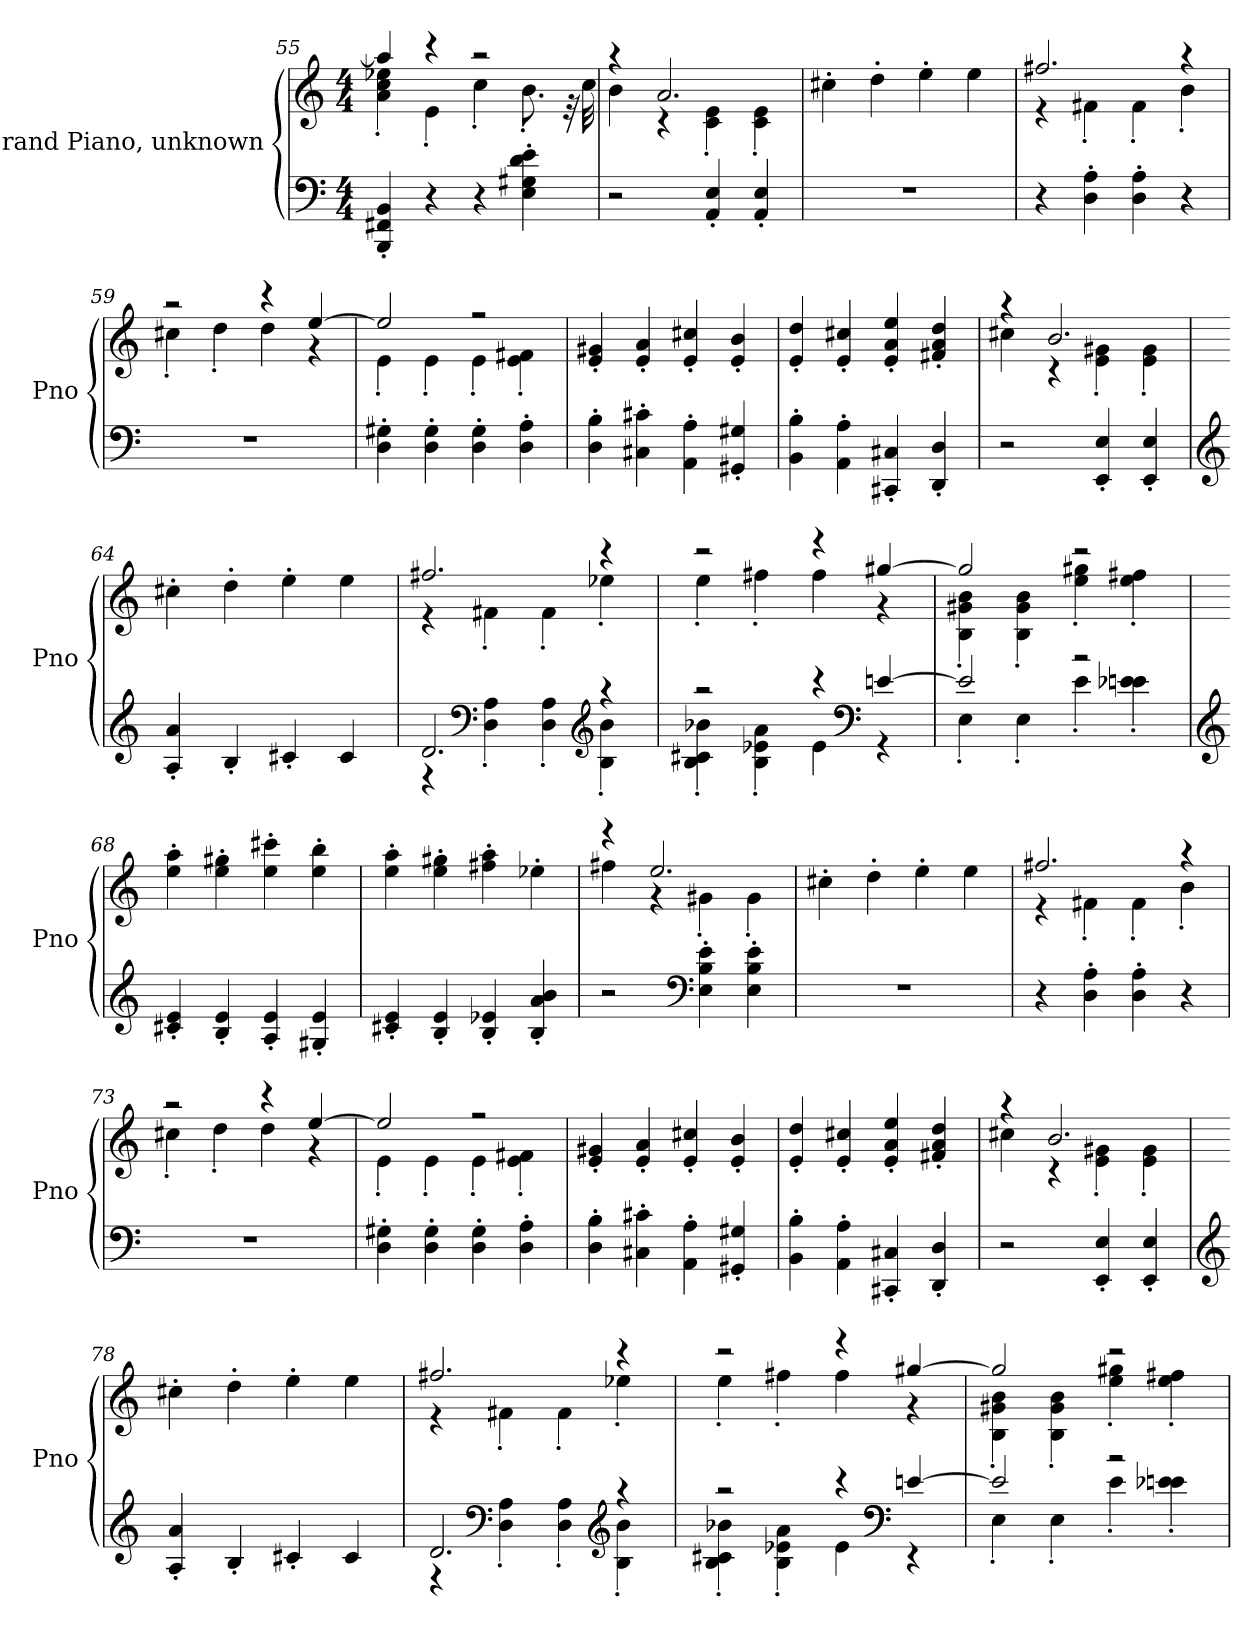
**kern	**kern
*part1	*part1
*staff2	*staff1
*I"Grand Piano, unknown	*
*I'Pno	*
*clefF4	*clefG2
*k[]	*k[]
*M4/4	*M4/4
=55	=55
*	*^
4BBB/' 4FF#X/' 4BB/'	4aa/]	4a\' 4cc\' 4ee-X\'
4r	4r	4e'\
4r	2r	4cc'\
4E\' 4G#X\' 4d\' 4e\'	.	8.b'\
.	.	32r
.	.	32cc\
=56	=56	=56
2r	4r	4b\
.	2.a/	4r
4AA/' 4E/'	.	4c\' 4e\'
4AA/' 4E/'	.	4c\' 4e\'
*	*v	*v
!!LO:LB:g=z
=57	=57
1r	4cc#X'\
.	4dd'\
.	4ee'\
.	4ee\
=58	=58
*	*^
4r	2.ff#X/	4r
4D\' 4A\'	.	4f#X'\
4D\' 4A\'	.	4f#'\
4r	4r	4b'\
=59	=59	=59
1r	2r	4cc#X'\
.	.	4dd'\
.	4r	4dd\
.	[4ee/	4r
=60	=60	=60
4D\' 4G#X\'	2ee/]	4e'\
4D\' 4G#\'	.	4e'\
4D\' 4G#\'	2r	4e'\
4D\' 4A\'	.	4e\' 4f#X\'
*	*v	*v
=61	=61
4D\' 4B\'	4e/' 4g#X/'
4C#X\' 4c#X\'	4e/' 4a/'
4AA\' 4A\'	4e/' 4cc#X/'
4GG#X/' 4G#X/'	4e/' 4b/'
=62	=62
4BB\' 4B\'	4e/' 4dd/'
4AA\' 4A\'	4e/' 4cc#X/'
4CC#X/' 4C#X/'	4e/' 4a/' 4ee/'
4DD/' 4D/'	4f#X/' 4a/' 4dd/'
=63	=63
*	*^
2r	4r	4cc#X\
.	2.b/	4r
4EE/' 4E/'	.	4e\' 4g#X\'
4EE/' 4E/'	.	4e\' 4g#\'
*	*v	*v
!!LO:LB:g=z
=64	=64
*clefG2	*
4A/' 4a/'	4cc#X'\
4B'/	4dd'\
4c#X'/	4ee'\
4c#/	4ee\
=65	=65
*^	*^
2.d/	4r	2.ff#X/	4r
*clefF4	*	*	*
.	4D\' 4A\'	.	4f#X'\
.	4D\' 4A\'	.	4f#'\
*clefG2	*	*	*
4r	4B\' 4b\'	4r	4ee-X'\
=66	=66	=66	=66
2r	4B\' 4c#X\' 4b-X\'	2r	4ee'\
.	4B\' 4e-X\' 4a\'	.	4ff#X'\
4r	4e-\	4r	4ff#\
*clefF4	*	*	*
[4en/	4r	[4gg#X/	4r
=67	=67	=67	=67
2e/]	4E'\	2gg#/]	4B\' 4g#X\' 4b\'
.	4E'\	.	4B\' 4g#\' 4b\'
2r	4e'\	2r	4ee\' 4gg#X\'
.	4e-X\' 4en\'	.	4ee\' 4ff#X\'
*v	*v	*	*
*	*v	*v
=68	=68
*clefG2	*
4c#X/' 4e/'	4ee\' 4aa\'
4B/' 4e/'	4ee\' 4gg#X\'
4A/' 4e/'	4ee\' 4ccc#X\'
4G#X/' 4e/'	4ee\' 4bb\'
!!LO:LB:g=z
=69	=69
4c#X/' 4e/'	4ee\' 4aa\'
4B/' 4e/'	4ee\' 4gg#X\'
4B/' 4e-X/'	4ff#X\' 4aa\'
4B/' 4a/' 4b/'	4ee-X'\
=70	=70
*	*^
2r	4r	4ff#X\
.	2.ee/	4r
*clefF4	*	*
4E\' 4B\' 4e\'	.	4g#X'\
4E\' 4B\' 4e\'	.	4g#'\
*	*v	*v
=71	=71
1r	4cc#X'\
.	4dd'\
.	4ee'\
.	4ee\
=72	=72
*	*^
4r	2.ff#X/	4r
4D\' 4A\'	.	4f#X'\
4D\' 4A\'	.	4f#'\
4r	4r	4b'\
=73	=73	=73
1r	2r	4cc#X'\
.	.	4dd'\
.	4r	4dd\
.	[4ee/	4r
=74	=74	=74
4D\' 4G#X\'	2ee/]	4e'\
4D\' 4G#\'	.	4e'\
4D\' 4G#\'	2r	4e'\
4D\' 4A\'	.	4e\' 4f#X\'
*	*v	*v
=75	=75
4D\' 4B\'	4e/' 4g#X/'
4C#X\' 4c#X\'	4e/' 4a/'
4AA\' 4A\'	4e/' 4cc#X/'
4GG#X/' 4G#X/'	4e/' 4b/'
!!LO:PB:g=z
=76	=76
4BB\' 4B\'	4e/' 4dd/'
4AA\' 4A\'	4e/' 4cc#X/'
4CC#X/' 4C#X/'	4e/' 4a/' 4ee/'
4DD/' 4D/'	4f#X/' 4a/' 4dd/'
=77	=77
*	*^
2r	4r	4cc#X\
.	2.b/	4r
4EE/' 4E/'	.	4e\' 4g#X\'
4EE/' 4E/'	.	4e\' 4g#\'
*	*v	*v
=78	=78
*clefG2	*
4A/' 4a/'	4cc#X'\
4B'/	4dd'\
4c#X'/	4ee'\
4c#/	4ee\
=79	=79
*^	*^
2.d/	4r	2.ff#X/	4r
*clefF4	*	*	*
.	4D\' 4A\'	.	4f#X'\
.	4D\' 4A\'	.	4f#'\
*clefG2	*	*	*
4r	4B\' 4b\'	4r	4ee-X'\
=80	=80	=80	=80
2r	4B\' 4c#X\' 4b-X\'	2r	4ee'\
.	4B\' 4e-X\' 4a\'	.	4ff#X'\
4r	4e-\	4r	4ff#\
*clefF4	*	*	*
[4en/	4r	[4gg#X/	4r
!!LO:LB:g=z	!!
=81	=81	=81	=81
2e/]	4E'\	2gg#/]	4B\' 4g#X\' 4b\'
.	4E'\	.	4B\' 4g#\' 4b\'
2r	4e'\	2r	4ee\' 4gg#X\'
.	4e-X\' 4en\'	.	4ee\' 4ff#X\'
*v	*v	*	*
*	*v	*v
=	=
*-	*-
